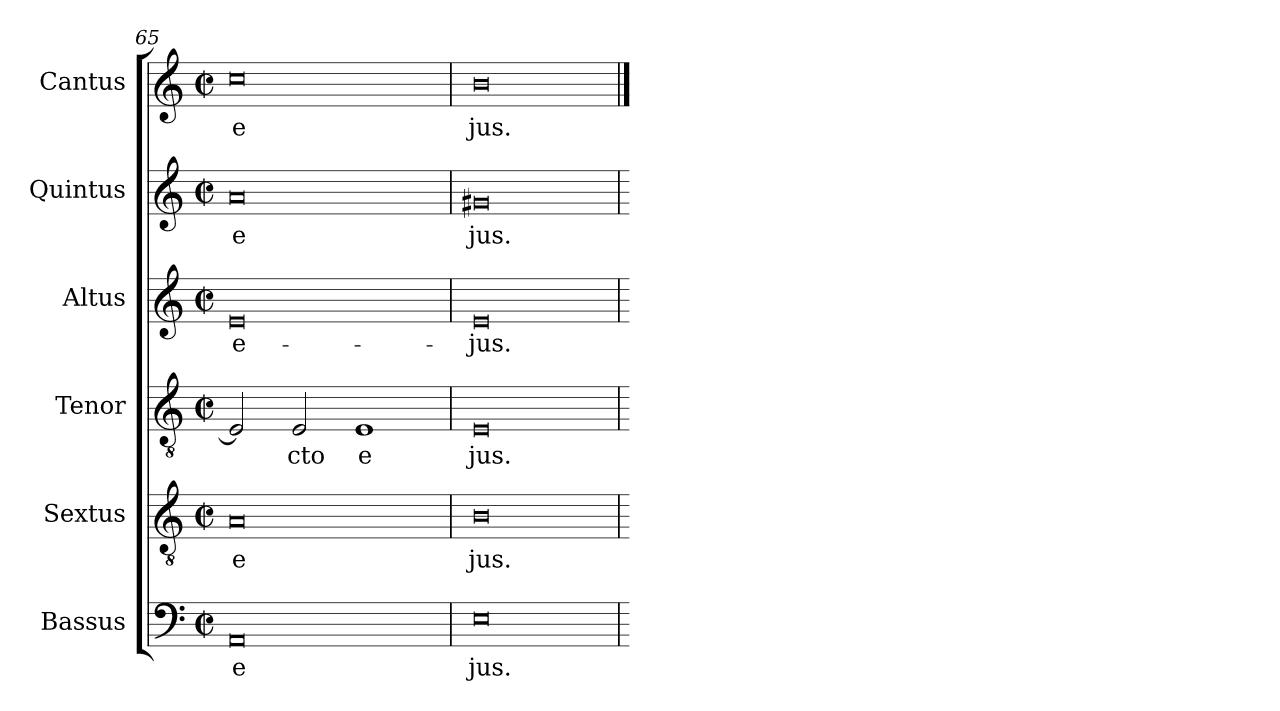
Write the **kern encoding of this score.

**kern	**text	**kern	**text	**kern	**text	**kern	**text	**kern	**text	**kern	**text
*part6	*part6	*part5	*part5	*part4	*part4	*part3	*part3	*part2	*part2	*part1	*part1
*staff6	*staff6	*staff5	*staff5	*staff4	*staff4	*staff3	*staff3	*staff2	*staff2	*staff1	*staff1
*I"Bassus	*	*I"Sextus	*	*I"Tenor	*	*I"Altus	*	*I"Quintus	*	*I"Cantus	*
*clefF4	*	*clefGv2	*	*clefGv2	*	*clefG2	*	*clefG2	*	*clefG2	*
*	*	*k[]	*	*	*	*	*	*	*	*	*
*	*	*C:	*	*	*	*	*	*	*	*	*
*M2/2	*	*M2/2	*	*M2/2	*	*M2/2	*	*M2/2	*	*M2/2	*
*met(c|)	*	*met(c|)	*	*met(c|)	*	*met(c|)	*	*met(c|)	*	*met(c|)	*
=65	=65	=65	=65	=65	=65	=65	=65	=65	=65	=65	=65
!	!LO:LY:b:cj	!	!LO:LY:b:cj	!	!	!	!LO:LY:b:cj	!	!LO:LY:b:cj	!	!LO:LY:b:cj
0AA	e	0A	e	2E/]	.	0e	e-	0a	e	0cc	e
!	!	!	!	!	!LO:LY:b:cj	!	!	!	!	!	!
.	.	.	.	2E/	cto	.	.	.	.	.	.
!	!	!	!	!	!LO:LY:b:cj	!	!	!	!	!	!
.	.	.	.	1E	e	.	.	.	.	.	.
=66	=66	=66	=66	=66	=66	=66	=66	=66	=66	=66	=66
!	!LO:LY:b:cj	!	!LO:LY:b:cj	!	!LO:LY:b:cj	!	!LO:LY:b:cj	!	!LO:LY:b:cj	!	!LO:LY:b:cj
0E	jus.	0B	jus.	0E	jus.	0e	-jus.	0g#X	jus.	0b	jus.
=	==	=	==	=	==	=	==	=	==	==	==
*-	*-	*-	*-	*-	*-	*-	*-	*-	*-	*-	*-
